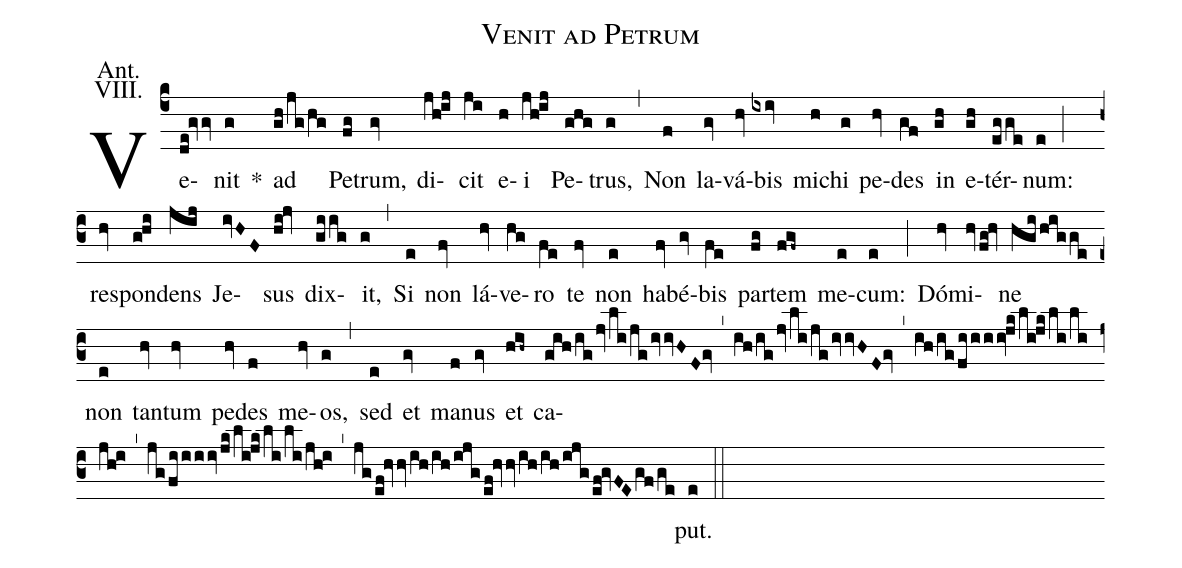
name: Venit ad Petrum;
annotation: Ant.;
annotation: VIII.;
%%
(c4) Ve(de!gvgv)nit(g) *() ad(gh/jg/hg) Pe(fg)trum,(gv) di(jh!ij)cit(ji) e(h)i(jh!ij) Pe(ghg)trus,(g) (,)
Non(f) la(gv)vá(hv)bis(ixiv) mi(h)chi(g) pe(hv)des(gf) in(gh) e(gh)tér(egge)num:(e) (;)
(c3) re(hv)spon(g!hi)dens(jij) Je(ivHF)sus(hi!jv) dix(giig)it,(g) (,)
Si(e) non(fv) lá(hv)ve(hg)ro(fe) te(fv) non(e) ha(fv)bé(gv)bis(fe) par(fg)tem(fgf~) me(e)cum:(e) (;)
Dó(hv)mi(hvfg!hv)ne(hgi/higge) non(e) tan(hv)tum(hv) pe(hv)des(f) me(hv)os,(g) (,)
sed(e) et(gv) ma(f)nus(gv) et(hih~) ca(gih/igjvli/jgivivHF/0gv^ih/igjvli/jgivivHF/0gv^ih/ig/fiiiiv!jk/li!jk/li/li/jh!i^jg/fiiiivjk/li!jk/li/li/jh!i^jg/ef!hvhvih/ih/ijg/ef!hvhvih/ih/ijg/ef!gvFEgf/ge)put.(e) (::)
